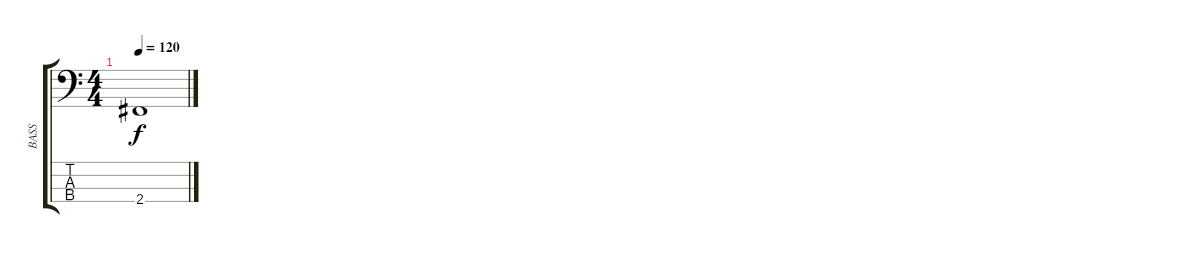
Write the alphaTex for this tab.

\track ("BASS" "BASS") {instrument electricbasspick}
\staff {score tabs}
\tuning (G2 D2 A1 E1) {hide}
\ts (4 4)
\tempo 120
\clef f4
\ks c
2.4.1{dy f}
